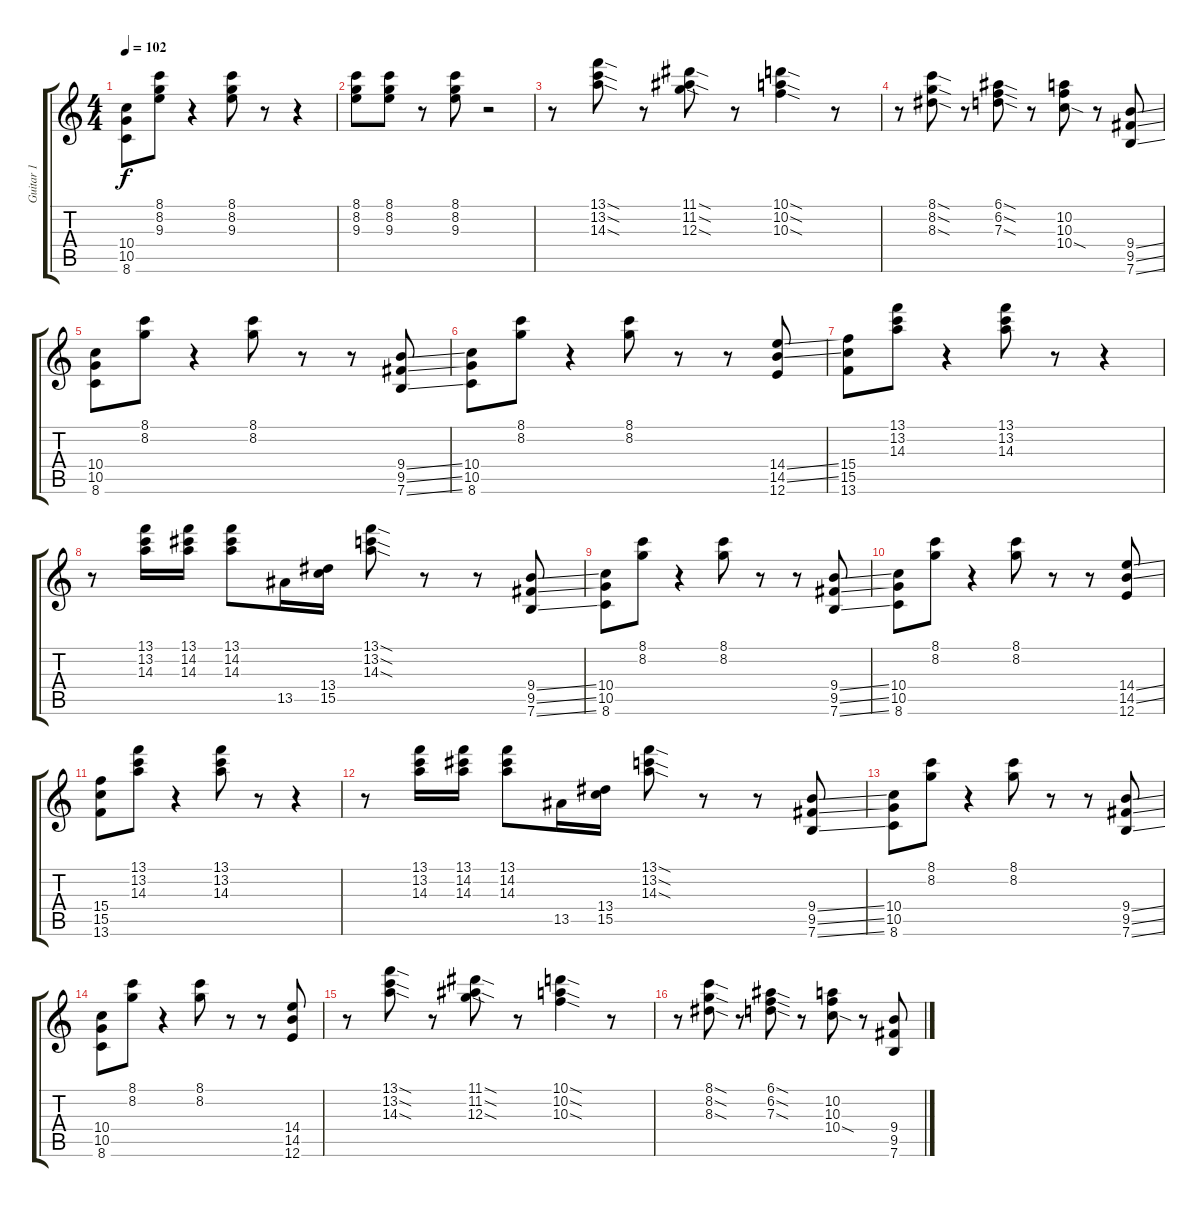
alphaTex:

\track ("Guitar 1" "Guitar 1") {instrument distortionguitar}
\staff {score tabs}
\tuning (E4 B3 G3 D3 A2 E2) {hide}
\ts (4 4)
\tempo 102
\clef g2
\ks c
(10.4 10.5 8.6).8{dy f} (8.1 8.2 9.3).8 r.4 (8.1 8.2 9.3).8 r.8 r.4 |
(8.1 8.2 9.3).8 (8.1 8.2 9.3).8 r.8 (8.1 8.2 9.3).8 r.2 |
r.8 (13.1{sod} 13.2{sod} 14.3{sod}).8 r.8 (11.1{sod} 11.2{sod} 12.3{sod}).8 r.8 (10.1{sod} 10.2{sod} 10.3{sod}).4 r.8 |
r.8 (8.1{sod} 8.2{sod} 8.3{sod}).8 r.8 (6.1{sod} 6.2{sod} 7.3{sod}).8 r.8 (10.2 10.3 10.4{sod}).8 r.8 (9.4{ss} 9.5{ss} 7.6{ss}).8 |
(10.4 10.5 8.6).8 (8.1 8.2).8 r.4 (8.1 8.2).8 r.8 r.8 (9.4{ss} 9.5{ss} 7.6{ss}).8 |
(10.4 10.5 8.6).8 (8.1 8.2).8 r.4 (8.1 8.2).8 r.8 r.8 (14.4{ss} 14.5{ss} 12.6).8 |
(15.4 15.5 13.6).8 (13.1 13.2 14.3).8 r.4 (13.1 13.2 14.3).8 r.8 r.4 |
r.8 (13.1 13.2 14.3).16 (13.1 14.2 14.3).16 (13.1 14.2 14.3).8 13.5.16 (13.4 15.5).16 (13.1{sod} 13.2{sod} 14.3{sod}).8 r.8 r.8 (9.4{ss} 9.5{ss} 7.6{ss}).8 |
(10.4 10.5 8.6).8 (8.1 8.2).8 r.4 (8.1 8.2).8 r.8 r.8 (9.4{ss} 9.5{ss} 7.6{ss}).8 |
(10.4 10.5 8.6).8 (8.1 8.2).8 r.4 (8.1 8.2).8 r.8 r.8 (14.4{ss} 14.5{ss} 12.6).8 |
(15.4 15.5 13.6).8 (13.1 13.2 14.3).8 r.4 (13.1 13.2 14.3).8 r.8 r.4 |
r.8 (13.1 13.2 14.3).16 (13.1 14.2 14.3).16 (13.1 14.2 14.3).8 13.5.16 (13.4 15.5).16 (13.1{sod} 13.2{sod} 14.3{sod}).8 r.8 r.8 (9.4{ss} 9.5{ss} 7.6{ss}).8 |
(10.4 10.5 8.6).8 (8.1 8.2).8 r.4 (8.1 8.2).8 r.8 r.8 (9.4{ss} 9.5{ss} 7.6{ss}).8 |
(10.4 10.5 8.6).8 (8.1 8.2).8 r.4 (8.1 8.2).8 r.8 r.8 (14.4 14.5 12.6).8 |
r.8 (13.1{sod} 13.2{sod} 14.3{sod}).8 r.8 (11.1{sod} 11.2{sod} 12.3{sod}).8 r.8 (10.1{sod} 10.2{sod} 10.3{sod}).4 r.8 |
r.8 (8.1{sod} 8.2{sod} 8.3{sod}).8 r.8 (6.1{sod} 6.2{sod} 7.3{sod}).8 r.8 (10.2 10.3 10.4{sod}).8 r.8 (9.4{ss} 9.5{ss} 7.6{ss}).8
